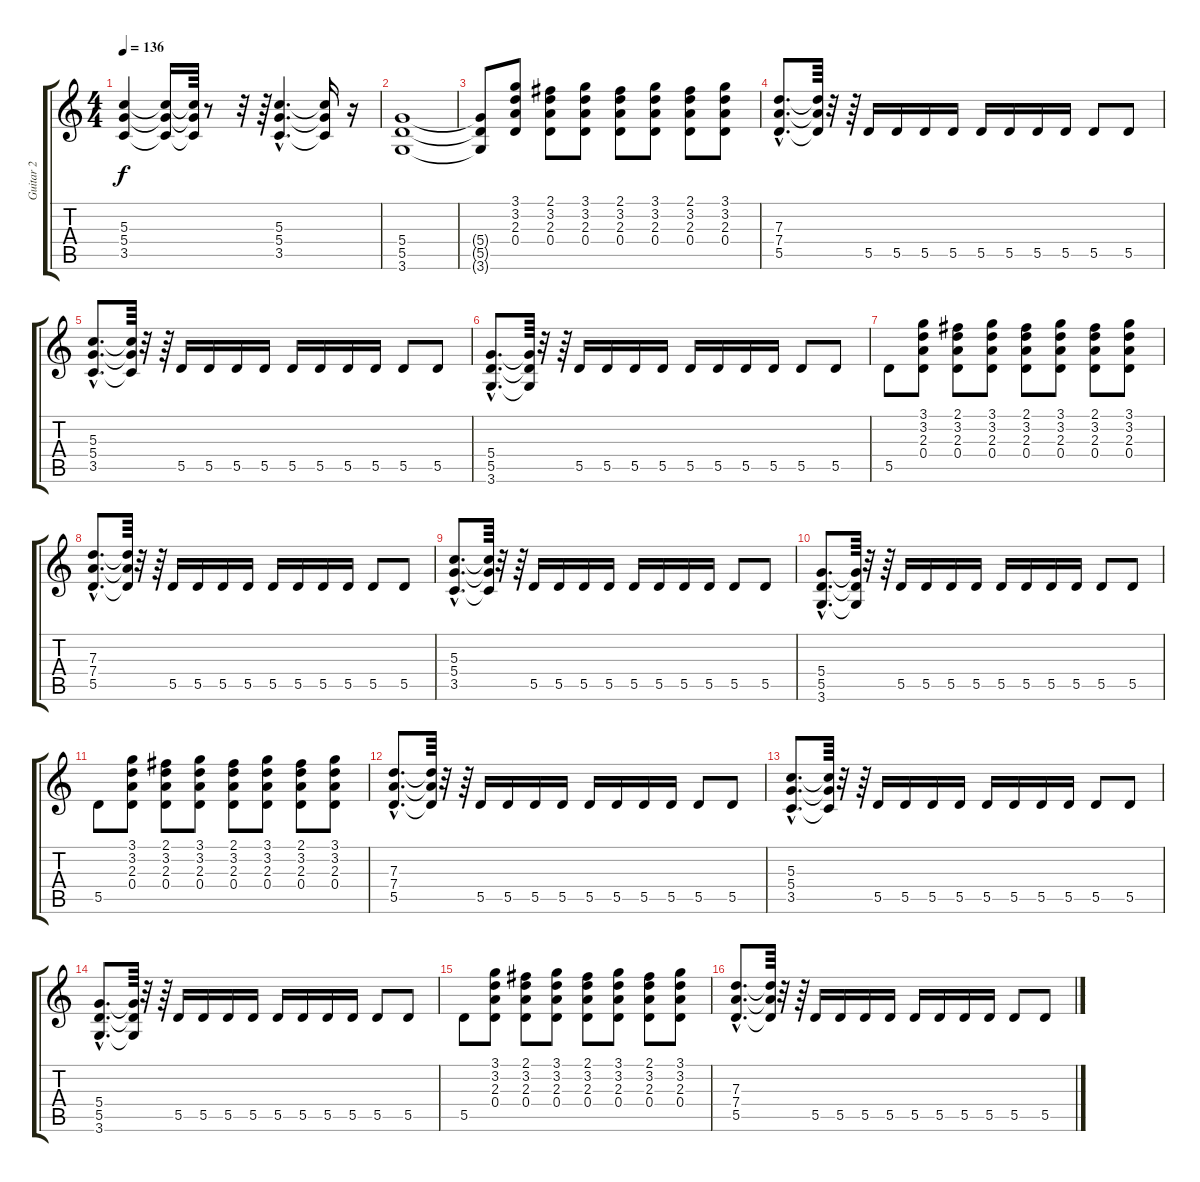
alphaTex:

\track ("Guitar 2" "Guitar 2") {instrument distortionguitar}
\staff {score tabs}
\tuning (E4 B3 G3 D3 A2 E2) {hide}
\ts (4 4)
\tempo 136
\clef g2
\ks c
(5.3 5.4 3.5).4{dy f} (5.3{t} 5.4{t} 3.5{t}).16 (5.3{t} 5.4{t} 3.5{t}).64 r.8 r.32 r.64 (5.3{hac} 5.4{hac} 3.5{hac}).4{d} (5.3{t} 5.4{t} 3.5{t}).16 r.16 |
(5.4 5.5 3.6).1 |
(5.4{t} 5.5{t} 3.6{t}).8 (3.1 3.2 2.3 0.4).8 (2.1 3.2 2.3 0.4).8 (3.1 3.2 2.3 0.4).8 (2.1 3.2 2.3 0.4).8 (3.1 3.2 2.3 0.4).8 (2.1 3.2 2.3 0.4).8 (3.1 3.2 2.3 0.4).8 |
(7.3{hac} 7.4{hac} 5.5{hac}).8{d} (7.3{t} 7.4{t} 5.5{t}).64 r.32 r.64 5.5.16 5.5.16 5.5.16 5.5.16 5.5.16 5.5.16 5.5.16 5.5.16 5.5.8 5.5.8 |
(5.3{hac} 5.4{hac} 3.5{hac}).8{d} (5.3{t} 5.4{t} 3.5{t}).64 r.32 r.64 5.5.16 5.5.16 5.5.16 5.5.16 5.5.16 5.5.16 5.5.16 5.5.16 5.5.8 5.5.8 |
(5.4{hac} 5.5{hac} 3.6{hac}).8{d} (5.4{t} 5.5{t} 3.6{t}).64 r.32 r.64 5.5.16 5.5.16 5.5.16 5.5.16 5.5.16 5.5.16 5.5.16 5.5.16 5.5.8 5.5.8 |
5.5.8 (3.1 3.2 2.3 0.4).8 (2.1 3.2 2.3 0.4).8 (3.1 3.2 2.3 0.4).8 (2.1 3.2 2.3 0.4).8 (3.1 3.2 2.3 0.4).8 (2.1 3.2 2.3 0.4).8 (3.1 3.2 2.3 0.4).8 |
(7.3{hac} 7.4{hac} 5.5{hac}).8{d} (7.3{t} 7.4{t} 5.5{t}).64 r.32 r.64 5.5.16 5.5.16 5.5.16 5.5.16 5.5.16 5.5.16 5.5.16 5.5.16 5.5.8 5.5.8 |
(5.3{hac} 5.4{hac} 3.5{hac}).8{d} (5.3{t} 5.4{t} 3.5{t}).64 r.32 r.64 5.5.16 5.5.16 5.5.16 5.5.16 5.5.16 5.5.16 5.5.16 5.5.16 5.5.8 5.5.8 |
(5.4{hac} 5.5{hac} 3.6{hac}).8{d} (5.4{t} 5.5{t} 3.6{t}).64 r.32 r.64 5.5.16 5.5.16 5.5.16 5.5.16 5.5.16 5.5.16 5.5.16 5.5.16 5.5.8 5.5.8 |
5.5.8 (3.1 3.2 2.3 0.4).8 (2.1 3.2 2.3 0.4).8 (3.1 3.2 2.3 0.4).8 (2.1 3.2 2.3 0.4).8 (3.1 3.2 2.3 0.4).8 (2.1 3.2 2.3 0.4).8 (3.1 3.2 2.3 0.4).8 |
(7.3{hac} 7.4{hac} 5.5{hac}).8{d} (7.3{t} 7.4{t} 5.5{t}).64 r.32 r.64 5.5.16 5.5.16 5.5.16 5.5.16 5.5.16 5.5.16 5.5.16 5.5.16 5.5.8 5.5.8 |
(5.3{hac} 5.4{hac} 3.5{hac}).8{d} (5.3{t} 5.4{t} 3.5{t}).64 r.32 r.64 5.5.16 5.5.16 5.5.16 5.5.16 5.5.16 5.5.16 5.5.16 5.5.16 5.5.8 5.5.8 |
(5.4{hac} 5.5{hac} 3.6{hac}).8{d} (5.4{t} 5.5{t} 3.6{t}).64 r.32 r.64 5.5.16 5.5.16 5.5.16 5.5.16 5.5.16 5.5.16 5.5.16 5.5.16 5.5.8 5.5.8 |
5.5.8 (3.1 3.2 2.3 0.4).8 (2.1 3.2 2.3 0.4).8 (3.1 3.2 2.3 0.4).8 (2.1 3.2 2.3 0.4).8 (3.1 3.2 2.3 0.4).8 (2.1 3.2 2.3 0.4).8 (3.1 3.2 2.3 0.4).8 |
(7.3{hac} 7.4{hac} 5.5{hac}).8{d} (7.3{t} 7.4{t} 5.5{t}).64 r.32 r.64 5.5.16 5.5.16 5.5.16 5.5.16 5.5.16 5.5.16 5.5.16 5.5.16 5.5.8 5.5.8
